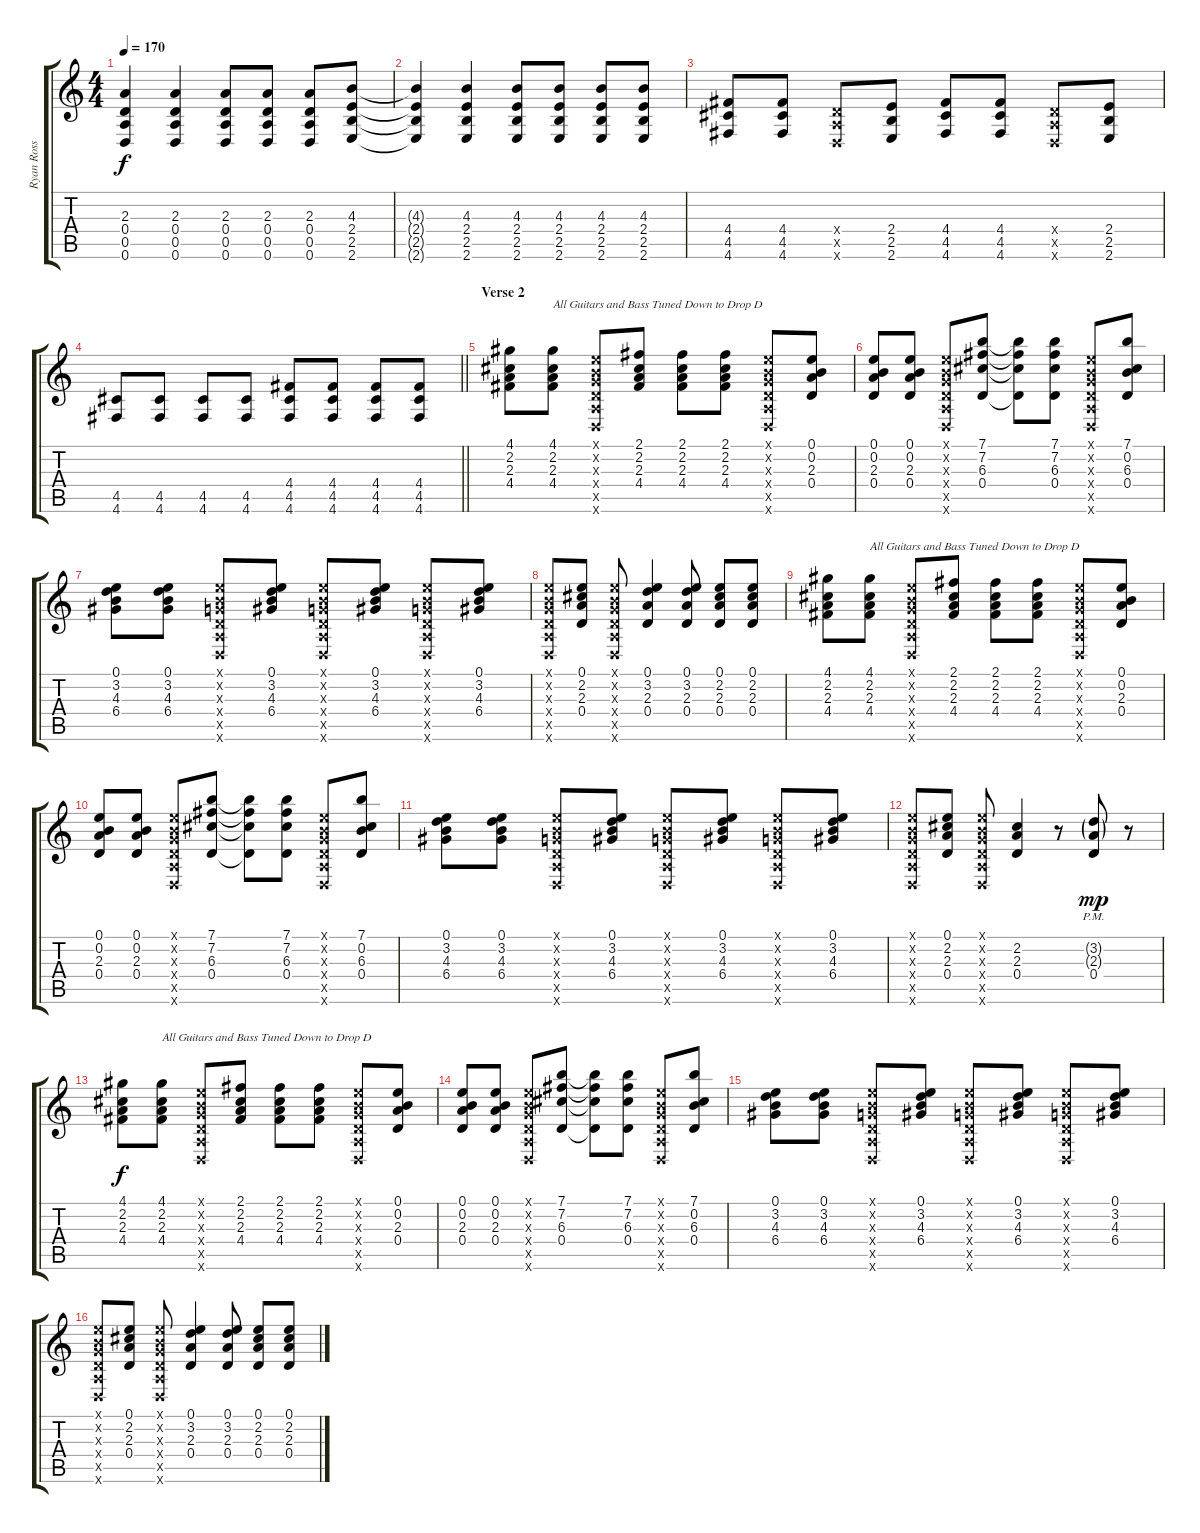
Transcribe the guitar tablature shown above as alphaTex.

\track ("Ryan Ross (Lead Guitar)" "Ryan Ross ") {instrument distortionguitar}
\staff {score tabs}
\tuning (E4 B3 G3 D3 A2 D2) {hide}
\ts (4 4)
\tempo 170
\clef g2
\ks c
(2.3 0.4 0.5 0.6).4{dy f} (2.3 0.4 0.5 0.6).4 (2.3 0.4 0.5 0.6).8 (2.3 0.4 0.5 0.6).8 (2.3 0.4 0.5 0.6).8 (4.3 2.4 2.5 2.6).8 |
(4.3{t} 2.4{t} 2.5{t} 2.6{t}).4 (4.3 2.4 2.5 2.6).4 (4.3 2.4 2.5 2.6).8 (4.3 2.4 2.5 2.6).8 (4.3 2.4 2.5 2.6).8 (4.3 2.4 2.5 2.6).8 |
(4.4 4.5 4.6).8 (4.4 4.5 4.6).8 (0.4{x} 0.5{x} 0.6{x}).8 (2.4 2.5 2.6).8 (4.4 4.5 4.6).8 (4.4 4.5 4.6).8 (0.4{x} 0.5{x} 0.6{x}).8 (2.4 2.5 2.6).8 |
\barLineRight lightlight
(4.5 4.6).8 (4.5 4.6).8 (4.5 4.6).8 (4.5 4.6).8 (4.4 4.5 4.6).8 (4.4 4.5 4.6).8 (4.4 4.5 4.6).8 (4.4 4.5 4.6).8 |
\section ("" "Verse 2")
(4.1 2.2 2.3 4.4).8{volume 11 instrument acousticguitarsteel} (4.1 2.2 2.3 4.4).8{txt "All Guitars and Bass Tuned Down to Drop D"} (0.1{x} 0.2{x} 0.3{x} 0.4{x} 0.5{x} 0.6{x}).8 (2.1 2.2 2.3 4.4).8 (2.1 2.2 2.3 4.4).8 (2.1 2.2 2.3 4.4).8 (0.1{x} 0.2{x} 0.3{x} 0.4{x} 0.5{x} 0.6{x}).8 (0.1 0.2 2.3 0.4).8 |
(0.1 0.2 2.3 0.4).8 (0.1 0.2 2.3 0.4).8 (0.1{x} 0.2{x} 0.3{x} 0.4{x} 0.5{x} 0.6{x}).8 (7.1 7.2 6.3 0.4).8 (7.1{t} 7.2{t} 6.3{t} 0.4{t}).8 (7.1 7.2 6.3 0.4).8 (0.1{x} 0.2{x} 0.3{x} 0.4{x} 0.5{x} 0.6{x}).8 (7.1 0.2 6.3 0.4).8 |
(0.1 3.2 4.3 6.4).8 (0.1 3.2 4.3 6.4).8 (0.1{x} 0.2{x} 0.3{x} 0.4{x} 0.5{x} 0.6{x}).8 (0.1 3.2 4.3 6.4).8 (0.1{x} 0.2{x} 0.3{x} 0.4{x} 0.5{x} 0.6{x}).8 (0.1 3.2 4.3 6.4).8 (0.1{x} 0.2{x} 0.3{x} 0.4{x} 0.5{x} 0.6{x}).8 (0.1 3.2 4.3 6.4).8 |
(0.1{x} 0.2{x} 0.3{x} 0.4{x} 0.5{x} 0.6{x}).8 (0.1 2.2 2.3 0.4).8 (0.1{x} 0.2{x} 0.3{x} 0.4{x} 0.5{x} 0.6{x}).8 (0.1 3.2 2.3 0.4).4 (0.1 3.2 2.3 0.4).8 (0.1 2.2 2.3 0.4).8 (0.1 2.2 2.3 0.4).8 |
(4.1 2.2 2.3 4.4).8{volume 11 instrument acousticguitarsteel} (4.1 2.2 2.3 4.4).8{txt "All Guitars and Bass Tuned Down to Drop D"} (0.1{x} 0.2{x} 0.3{x} 0.4{x} 0.5{x} 0.6{x}).8 (2.1 2.2 2.3 4.4).8 (2.1 2.2 2.3 4.4).8 (2.1 2.2 2.3 4.4).8 (0.1{x} 0.2{x} 0.3{x} 0.4{x} 0.5{x} 0.6{x}).8 (0.1 0.2 2.3 0.4).8 |
(0.1 0.2 2.3 0.4).8 (0.1 0.2 2.3 0.4).8 (0.1{x} 0.2{x} 0.3{x} 0.4{x} 0.5{x} 0.6{x}).8 (7.1 7.2 6.3 0.4).8 (7.1{t} 7.2{t} 6.3{t} 0.4{t}).8 (7.1 7.2 6.3 0.4).8 (0.1{x} 0.2{x} 0.3{x} 0.4{x} 0.5{x} 0.6{x}).8 (7.1 0.2 6.3 0.4).8 |
(0.1 3.2 4.3 6.4).8 (0.1 3.2 4.3 6.4).8 (0.1{x} 0.2{x} 0.3{x} 0.4{x} 0.5{x} 0.6{x}).8 (0.1 3.2 4.3 6.4).8 (0.1{x} 0.2{x} 0.3{x} 0.4{x} 0.5{x} 0.6{x}).8 (0.1 3.2 4.3 6.4).8 (0.1{x} 0.2{x} 0.3{x} 0.4{x} 0.5{x} 0.6{x}).8 (0.1 3.2 4.3 6.4).8 |
(0.1{x} 0.2{x} 0.3{x} 0.4{x} 0.5{x} 0.6{x}).8 (0.1 2.2 2.3 0.4).8 (0.1{x} 0.2{x} 0.3{x} 0.4{x} 0.5{x} 0.6{x}).8 (2.2 2.3 0.4).4 r.8 (3.2{g pm} 2.3{g pm} 0.4{pm}).8{dy mp instrument distortionguitar} r.8 |
(4.1 2.2 2.3 4.4).8{dy f volume 14 instrument distortionguitar} (4.1 2.2 2.3 4.4).8{txt "All Guitars and Bass Tuned Down to Drop D"} (0.1{x} 0.2{x} 0.3{x} 0.4{x} 0.5{x} 0.6{x}).8 (2.1 2.2 2.3 4.4).8 (2.1 2.2 2.3 4.4).8 (2.1 2.2 2.3 4.4).8 (0.1{x} 0.2{x} 0.3{x} 0.4{x} 0.5{x} 0.6{x}).8 (0.1 0.2 2.3 0.4).8 |
(0.1 0.2 2.3 0.4).8 (0.1 0.2 2.3 0.4).8 (0.1{x} 0.2{x} 0.3{x} 0.4{x} 0.5{x} 0.6{x}).8 (7.1 7.2 6.3 0.4).8 (7.1{t} 7.2{t} 6.3{t} 0.4{t}).8 (7.1 7.2 6.3 0.4).8 (0.1{x} 0.2{x} 0.3{x} 0.4{x} 0.5{x} 0.6{x}).8 (7.1 0.2 6.3 0.4).8 |
(0.1 3.2 4.3 6.4).8 (0.1 3.2 4.3 6.4).8 (0.1{x} 0.2{x} 0.3{x} 0.4{x} 0.5{x} 0.6{x}).8 (0.1 3.2 4.3 6.4).8 (0.1{x} 0.2{x} 0.3{x} 0.4{x} 0.5{x} 0.6{x}).8 (0.1 3.2 4.3 6.4).8 (0.1{x} 0.2{x} 0.3{x} 0.4{x} 0.5{x} 0.6{x}).8 (0.1 3.2 4.3 6.4).8 |
(0.1{x} 0.2{x} 0.3{x} 0.4{x} 0.5{x} 0.6{x}).8 (0.1 2.2 2.3 0.4).8 (0.1{x} 0.2{x} 0.3{x} 0.4{x} 0.5{x} 0.6{x}).8 (0.1 3.2 2.3 0.4).4 (0.1 3.2 2.3 0.4).8 (0.1 2.2 2.3 0.4).8 (0.1 2.2 2.3 0.4).8
